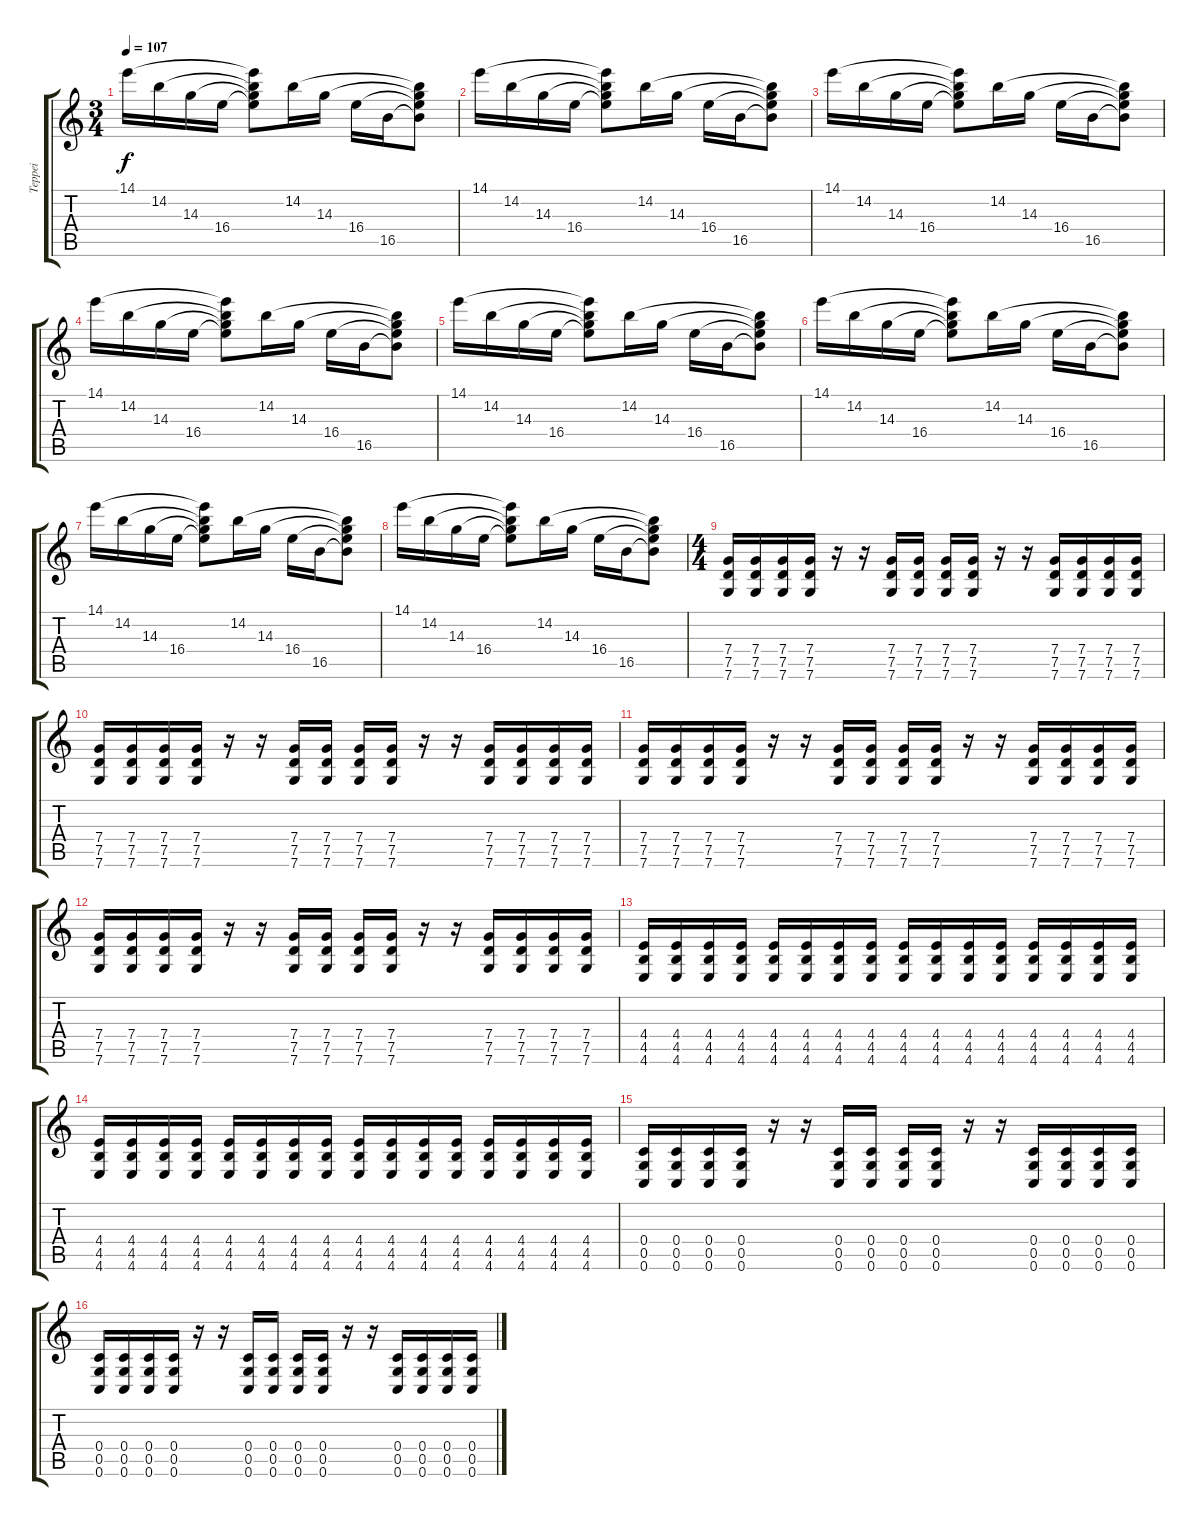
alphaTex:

\track ("Teppei" "Teppei") {instrument distortionguitar}
\staff {score tabs}
\tuning (D4 A3 F3 C3 G2 C2) {hide}
\ts (3 4)
\tempo 107
\clef g2
\ks c
14.1.16{dy f} 14.2.16 14.3.16 16.4.16 (14.1{t} 14.2{t} 14.3{t} 16.4{t}).8 14.2.16 14.3.16 16.4.16 16.5.16 (14.2{t} 14.3{t} 16.4{t} 16.5{t}).8 |
14.1.16 14.2.16 14.3.16 16.4.16 (14.1{t} 14.2{t} 14.3{t} 16.4{t}).8 14.2.16 14.3.16 16.4.16 16.5.16 (14.2{t} 14.3{t} 16.4{t} 16.5{t}).8 |
14.1.16 14.2.16 14.3.16 16.4.16 (14.1{t} 14.2{t} 14.3{t} 16.4{t}).8 14.2.16 14.3.16 16.4.16 16.5.16 (14.2{t} 14.3{t} 16.4{t} 16.5{t}).8 |
14.1.16 14.2.16 14.3.16 16.4.16 (14.1{t} 14.2{t} 14.3{t} 16.4{t}).8 14.2.16 14.3.16 16.4.16 16.5.16 (14.2{t} 14.3{t} 16.4{t} 16.5{t}).8 |
14.1.16 14.2.16 14.3.16 16.4.16 (14.1{t} 14.2{t} 14.3{t} 16.4{t}).8 14.2.16 14.3.16 16.4.16 16.5.16 (14.2{t} 14.3{t} 16.4{t} 16.5{t}).8 |
14.1.16 14.2.16 14.3.16 16.4.16 (14.1{t} 14.2{t} 14.3{t} 16.4{t}).8 14.2.16 14.3.16 16.4.16 16.5.16 (14.2{t} 14.3{t} 16.4{t} 16.5{t}).8 |
14.1.16 14.2.16 14.3.16 16.4.16 (14.1{t} 14.2{t} 14.3{t} 16.4{t}).8 14.2.16 14.3.16 16.4.16 16.5.16 (14.2{t} 14.3{t} 16.4{t} 16.5{t}).8 |
14.1.16 14.2.16 14.3.16 16.4.16 (14.1{t} 14.2{t} 14.3{t} 16.4{t}).8 14.2.16 14.3.16 16.4.16 16.5.16 (14.2{t} 14.3{t} 16.4{t} 16.5{t}).8 |
\ts (4 4)
(7.4 7.5 7.6).16 (7.4 7.5 7.6).16 (7.4 7.5 7.6).16 (7.4 7.5 7.6).16 r.16 r.16 (7.4 7.5 7.6).16 (7.4 7.5 7.6).16 (7.4 7.5 7.6).16 (7.4 7.5 7.6).16 r.16 r.16 (7.4 7.5 7.6).16 (7.4 7.5 7.6).16 (7.4 7.5 7.6).16 (7.4 7.5 7.6).16 |
(7.4 7.5 7.6).16 (7.4 7.5 7.6).16 (7.4 7.5 7.6).16 (7.4 7.5 7.6).16 r.16 r.16 (7.4 7.5 7.6).16 (7.4 7.5 7.6).16 (7.4 7.5 7.6).16 (7.4 7.5 7.6).16 r.16 r.16 (7.4 7.5 7.6).16 (7.4 7.5 7.6).16 (7.4 7.5 7.6).16 (7.4 7.5 7.6).16 |
(7.4 7.5 7.6).16 (7.4 7.5 7.6).16 (7.4 7.5 7.6).16 (7.4 7.5 7.6).16 r.16 r.16 (7.4 7.5 7.6).16 (7.4 7.5 7.6).16 (7.4 7.5 7.6).16 (7.4 7.5 7.6).16 r.16 r.16 (7.4 7.5 7.6).16 (7.4 7.5 7.6).16 (7.4 7.5 7.6).16 (7.4 7.5 7.6).16 |
(7.4 7.5 7.6).16 (7.4 7.5 7.6).16 (7.4 7.5 7.6).16 (7.4 7.5 7.6).16 r.16 r.16 (7.4 7.5 7.6).16 (7.4 7.5 7.6).16 (7.4 7.5 7.6).16 (7.4 7.5 7.6).16 r.16 r.16 (7.4 7.5 7.6).16 (7.4 7.5 7.6).16 (7.4 7.5 7.6).16 (7.4 7.5 7.6).16 |
(4.4 4.5 4.6).16 (4.4 4.5 4.6).16 (4.4 4.5 4.6).16 (4.4 4.5 4.6).16 (4.4 4.5 4.6).16 (4.4 4.5 4.6).16 (4.4 4.5 4.6).16 (4.4 4.5 4.6).16 (4.4 4.5 4.6).16 (4.4 4.5 4.6).16 (4.4 4.5 4.6).16 (4.4 4.5 4.6).16 (4.4 4.5 4.6).16 (4.4 4.5 4.6).16 (4.4 4.5 4.6).16 (4.4 4.5 4.6).16 |
(4.4 4.5 4.6).16 (4.4 4.5 4.6).16 (4.4 4.5 4.6).16 (4.4 4.5 4.6).16 (4.4 4.5 4.6).16 (4.4 4.5 4.6).16 (4.4 4.5 4.6).16 (4.4 4.5 4.6).16 (4.4 4.5 4.6).16 (4.4 4.5 4.6).16 (4.4 4.5 4.6).16 (4.4 4.5 4.6).16 (4.4 4.5 4.6).16 (4.4 4.5 4.6).16 (4.4 4.5 4.6).16 (4.4 4.5 4.6).16 |
(0.4 0.5 0.6).16 (0.4 0.5 0.6).16 (0.4 0.5 0.6).16 (0.4 0.5 0.6).16 r.16 r.16 (0.4 0.5 0.6).16 (0.4 0.5 0.6).16 (0.4 0.5 0.6).16 (0.4 0.5 0.6).16 r.16 r.16 (0.4 0.5 0.6).16 (0.4 0.5 0.6).16 (0.4 0.5 0.6).16 (0.4 0.5 0.6).16 |
(0.4 0.5 0.6).16 (0.4 0.5 0.6).16 (0.4 0.5 0.6).16 (0.4 0.5 0.6).16 r.16 r.16 (0.4 0.5 0.6).16 (0.4 0.5 0.6).16 (0.4 0.5 0.6).16 (0.4 0.5 0.6).16 r.16 r.16 (0.4 0.5 0.6).16 (0.4 0.5 0.6).16 (0.4 0.5 0.6).16 (0.4 0.5 0.6).16
